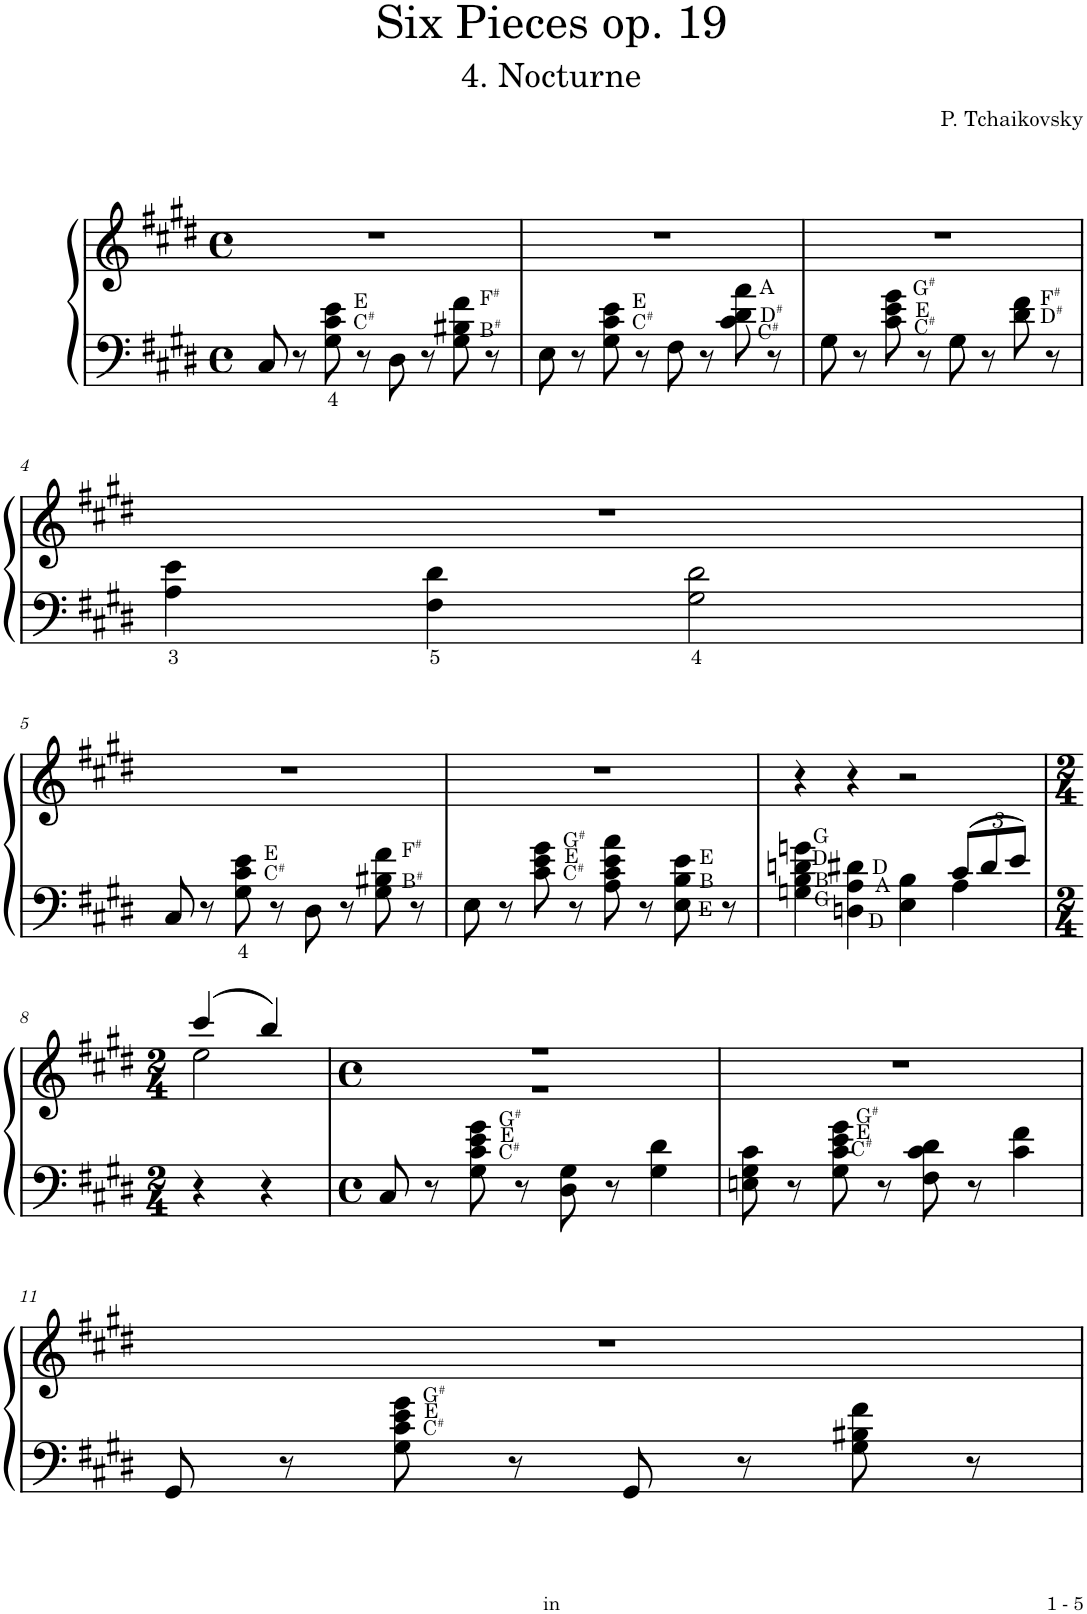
**kern	**kern
*part1	*part1
*staff2	*staff1
*I"Piano	*
*I'Pno.	*
*clefF4	*clefG2
*k[f#c#g#d#]	*k[f#c#g#d#]
*M4/4	*M4/4
*met(c)	*met(c)
=1	=1
8C#/	1r
8r	.
!LO:TX:a:t=C	!
!LO:TX:a:t=#	!
!LO:TX:a:t=E	!
8G#\ 8c#\ 8e\	.
8r	.
8D#\	.
8r	.
!LO:TX:a:t=B	!
!LO:TX:a:t=#	!
!LO:TX:a:t=F	!
!LO:TX:a:t=#	!
8G#\ 8B#X\ 8f#\	.
8r	.
=2	=2
8E\	1r
8r	.
!LO:TX:a:t=C	!
!LO:TX:a:t=#	!
!LO:TX:a:t=E	!
8G#\ 8c#\ 8e\	.
8r	.
8F#\	.
8r	.
!LO:TX:a:t=D	!
!LO:TX:a:t=#	!
!LO:TX:a:t=C	!
!LO:TX:a:t=#	!
!LO:TX:a:t=A	!
8c#\ 8d#\ 8a\	.
8r	.
=3	=3
8G#\	1r
8r	.
!LO:TX:a:t=C	!
!LO:TX:a:t=#	!
!LO:TX:a:t=E	!
!LO:TX:a:t=G	!
!LO:TX:a:t=#	!
8c#\ 8e\ 8g#\	.
8r	.
8G#\	.
8r	.
!LO:TX:a:t=D	!
!LO:TX:a:t=#	!
!LO:TX:a:t=F	!
!LO:TX:a:t=#	!
8d#\ 8f#\	.
8r	.
!!LO:LB:g=z
=4	=4
4A\ 4e\	1r
4F#\ 4d#\	.
2G#\ 2d#\	.
!!LO:LB:g=z
=5	=5
8C#/	1r
8r	.
!LO:TX:a:t=C	!
!LO:TX:a:t=#	!
!LO:TX:a:t=E	!
8G#\ 8c#\ 8e\	.
8r	.
8D#\	.
8r	.
!LO:TX:a:t=B	!
!LO:TX:a:t=#	!
!LO:TX:a:t=F	!
!LO:TX:a:t=#	!
8G#\ 8B#X\ 8f#\	.
8r	.
=6	=6
8E\	1r
8r	.
!LO:TX:a:t=C	!
!LO:TX:a:t=#	!
!LO:TX:a:t=E	!
!LO:TX:a:t=G	!
!LO:TX:a:t=#	!
8c#\ 8e\ 8g#\	.
8r	.
8A\ 8c#\ 8e\ 8a\	.
8r	.
!LO:TX:a:t=E	!
!LO:TX:a:t=B	!
!LO:TX:a:t=E	!
8E\ 8B\ 8e\	.
8r	.
=7	=7
*^	*
!LO:TX:a:t=G	!	!
!LO:TX:a:t=B	!	!
!LO:TX:a:t=D	!	!
!LO:TX:a:t=G	!	!
4Gn\ 4B\ 4dn\ 4gn\	2.ryy	4r
!LO:TX:a:t=D	!	!
!LO:TX:a:t=A	!	!
!LO:TX:a:t=D	!	!
4Dn\ 4A\ 4d#X\	.	4r
4E\ 4B\	.	2r
*Xbrackettup	*	*
12c#/L	4A\	.
12d#/	.	.
12e/J	.	.
*v	*v	*
!!LO:LB:g=z
=8	=8
*M2/4	*M2/4
*	*^
4r	(4ccc#/	2ee\
4r	4bb/)	.
=9	=9	=9
*M4/4	*M4/4	*
*met(c)	*met(c)	*
8C#/	1r	1r
8r	.	.
!LO:TX:a:t=C	!	!
!LO:TX:a:t=#	!	!
!LO:TX:a:t=E	!	!
!LO:TX:a:t=G	!	!
!LO:TX:a:t=#	!	!
8G#\ 8c#\ 8e\ 8g#\	.	.
8r	.	.
8D#\ 8G#\	.	.
8r	.	.
4G#\ 4d#\	.	.
*	*v	*v
=10	=10
8En\ 8G#\ 8c#\	1r
8r	.
!LO:TX:a:t=C	!
!LO:TX:a:t=#	!
!LO:TX:a:t=E	!
!LO:TX:a:t=G	!
!LO:TX:a:t=#	!
8G#\ 8c#\ 8e\ 8g#\	.
8r	.
8F#\ 8c#\ 8d#\	.
8r	.
4c#\ 4f#\	.
!!LO:LB:g=z
=11	=11
8GG#/	1r
8r	.
!LO:TX:a:t=C	!
!LO:TX:a:t=#	!
!LO:TX:a:t=E	!
!LO:TX:a:t=G	!
!LO:TX:a:t=#	!
8G#\ 8c#\ 8e\ 8g#\	.
8r	.
8GG#/	.
8r	.
8G#\ 8B#X\ 8f#\	.
8r	.
=	=
*-	*-
